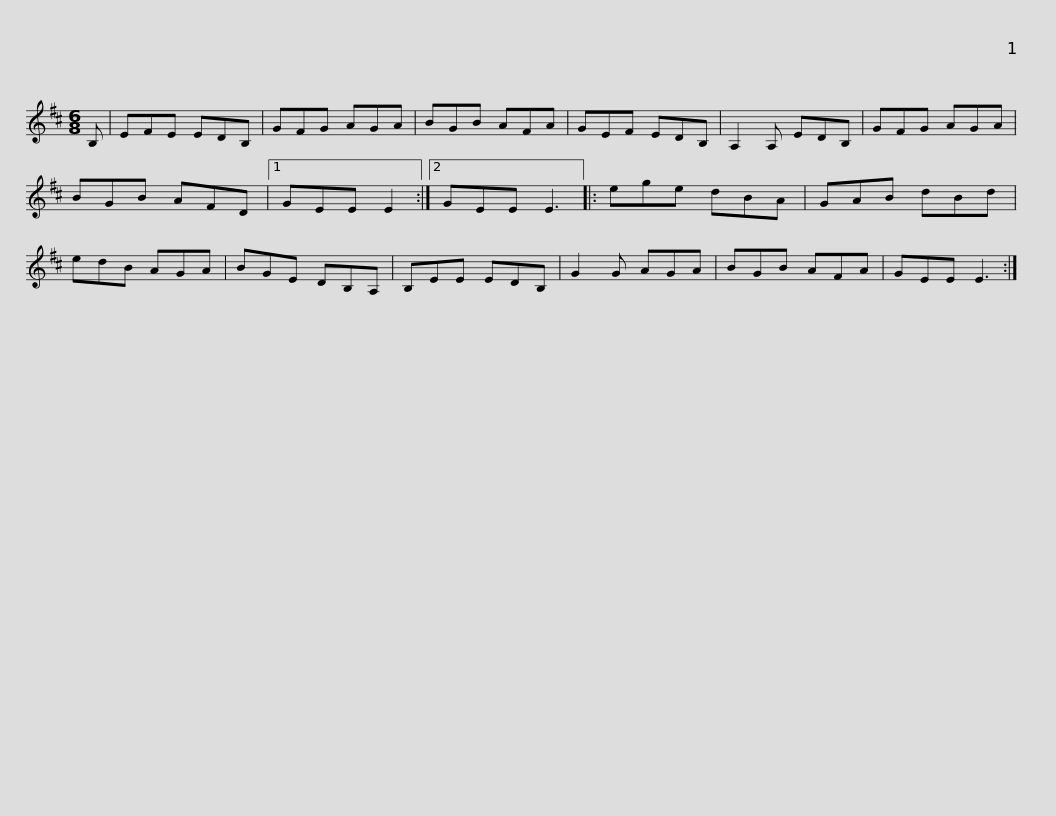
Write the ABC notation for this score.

X:1
L:1/8
M:6/8
I:linebreak $
K:D
V:1 treble
V:1
 B, | EFE EDB, | GFG AGA | BGB AFA | GEF EDB, | %5
 A,2 A, EDB, | GFG AGA | BGB AFD |1$ GEE E2 :|2 GEE E3 |: %10
 ege dBA | GAB dBd | edB AGA | BGE DB,A, | B,EE EDB, |$ %15
 G2 G AGA | BGB AFA | GEE E3 :| %18
